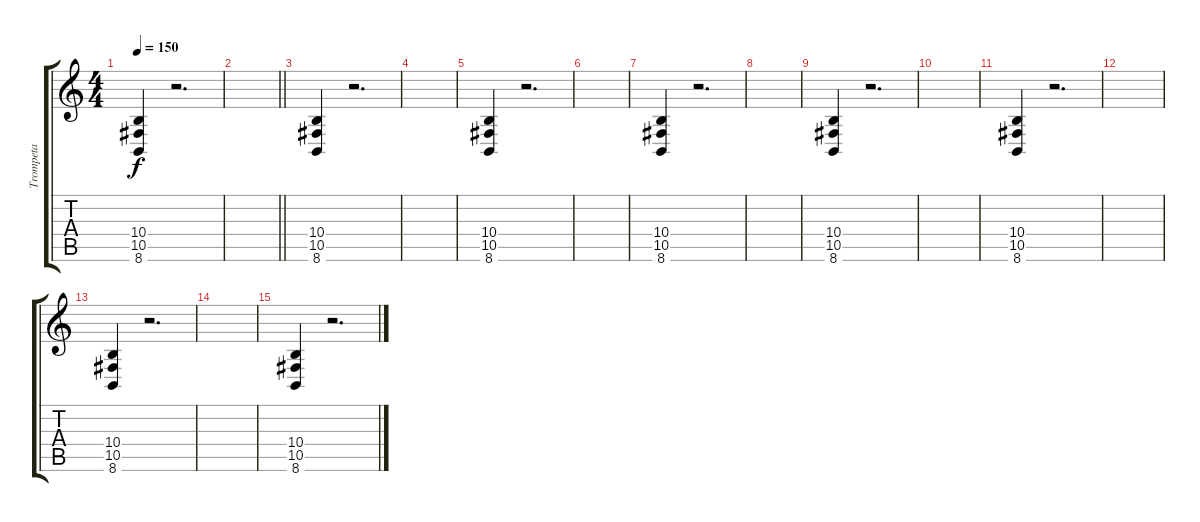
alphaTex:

\track ("Trompeta" "Trompeta") {instrument trumpet}
\staff {score tabs}
\tuning (Eb4 Bb3 Gb3 Db3 Ab2 Eb2) {hide}
\ts (4 4)
\tempo 150
\clef g2
\ks c
(10.4 10.5 8.6).4{dy f} r.2{d} |
\barLineRight lightlight
|
(10.4 10.5 8.6).4 r.2{d} |
|
(10.4 10.5 8.6).4 r.2{d} |
|
(10.4 10.5 8.6).4 r.2{d} |
|
(10.4 10.5 8.6).4 r.2{d} |
|
(10.4 10.5 8.6).4 r.2{d} |
|
(10.4 10.5 8.6).4 r.2{d} |
|
(10.4 10.5 8.6).4 r.2{d}
